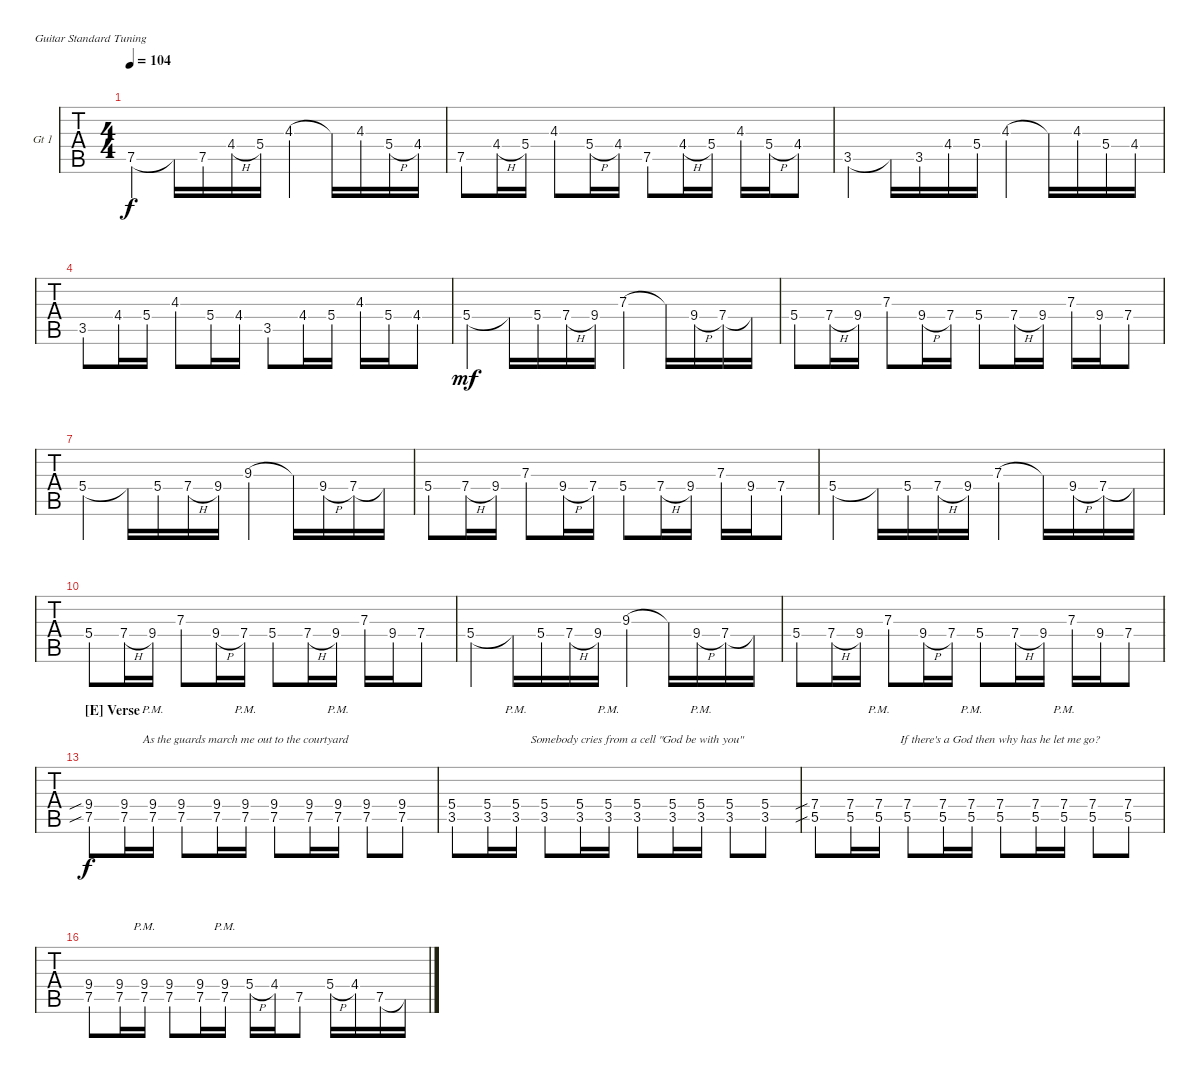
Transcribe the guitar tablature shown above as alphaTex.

\bracketExtendMode nobrackets
\firstSystemTrackNameOrientation horizontal
\otherSystemsTrackNameOrientation horizontal
\defaultBarNumberDisplay FirstOfSystem
\track ("Guitar 1" "Gt 1") {instrument distortionguitar}
\staff {tabs}
\tuning (E4 B3 G3 D3 A2 E2)
\ts (4 4)
\tempo 104
\clef g2
\ks c
7.5.4{lyrics (0 "") lyrics (1 "") lyrics (2 "") lyrics (3 "") lyrics (4 "") dy f} 7.5{t}.16{lyrics (0 "") lyrics (1 "") lyrics (2 "") lyrics (3 "") lyrics (4 "")} 7.5.16{lyrics (0 "") lyrics (1 "") lyrics (2 "") lyrics (3 "") lyrics (4 "")} 4.4{h}.16{lyrics (0 "") lyrics (1 "") lyrics (2 "") lyrics (3 "") lyrics (4 "")} 5.4.16{lyrics (0 "") lyrics (1 "") lyrics (2 "") lyrics (3 "") lyrics (4 "")} 4.3.4{lyrics (0 "") lyrics (1 "") lyrics (2 "") lyrics (3 "") lyrics (4 "")} 4.3{t}.16{lyrics (0 "") lyrics (1 "") lyrics (2 "") lyrics (3 "") lyrics (4 "")} 4.3.16{lyrics (0 "") lyrics (1 "") lyrics (2 "") lyrics (3 "") lyrics (4 "")} 5.4{h}.16{lyrics (0 "") lyrics (1 "") lyrics (2 "") lyrics (3 "") lyrics (4 "")} 4.4.16{lyrics (0 "") lyrics (1 "") lyrics (2 "") lyrics (3 "") lyrics (4 "")} |
7.5.8{lyrics (0 "") lyrics (1 "") lyrics (2 "") lyrics (3 "") lyrics (4 "")} 4.4{h}.16{lyrics (0 "") lyrics (1 "") lyrics (2 "") lyrics (3 "") lyrics (4 "")} 5.4.16{lyrics (0 "") lyrics (1 "") lyrics (2 "") lyrics (3 "") lyrics (4 "")} 4.3.8{lyrics (0 "") lyrics (1 "") lyrics (2 "") lyrics (3 "") lyrics (4 "")} 5.4{h}.16{lyrics (0 "") lyrics (1 "") lyrics (2 "") lyrics (3 "") lyrics (4 "")} 4.4.16{lyrics (0 "") lyrics (1 "") lyrics (2 "") lyrics (3 "") lyrics (4 "")} 7.5.8{lyrics (0 "") lyrics (1 "") lyrics (2 "") lyrics (3 "") lyrics (4 "")} 4.4{h}.16{lyrics (0 "") lyrics (1 "") lyrics (2 "") lyrics (3 "") lyrics (4 "")} 5.4.16{lyrics (0 "") lyrics (1 "") lyrics (2 "") lyrics (3 "") lyrics (4 "")} 4.3.16{lyrics (0 "") lyrics (1 "") lyrics (2 "") lyrics (3 "") lyrics (4 "")} 5.4{h}.16{lyrics (0 "") lyrics (1 "") lyrics (2 "") lyrics (3 "") lyrics (4 "")} 4.4.8{lyrics (0 "") lyrics (1 "") lyrics (2 "") lyrics (3 "") lyrics (4 "")} |
3.5.4{lyrics (0 "") lyrics (1 "") lyrics (2 "") lyrics (3 "") lyrics (4 "")} 3.5{t}.16{lyrics (0 "") lyrics (1 "") lyrics (2 "") lyrics (3 "") lyrics (4 "")} 3.5.16{lyrics (0 "") lyrics (1 "") lyrics (2 "") lyrics (3 "") lyrics (4 "")} 4.4.16{lyrics (0 "") lyrics (1 "") lyrics (2 "") lyrics (3 "") lyrics (4 "")} 5.4.16{lyrics (0 "") lyrics (1 "") lyrics (2 "") lyrics (3 "") lyrics (4 "")} 4.3.4{lyrics (0 "") lyrics (1 "") lyrics (2 "") lyrics (3 "") lyrics (4 "")} 4.3{t}.16{lyrics (0 "") lyrics (1 "") lyrics (2 "") lyrics (3 "") lyrics (4 "")} 4.3.16{lyrics (0 "") lyrics (1 "") lyrics (2 "") lyrics (3 "") lyrics (4 "")} 5.4.16{lyrics (0 "") lyrics (1 "") lyrics (2 "") lyrics (3 "") lyrics (4 "")} 4.4.16{lyrics (0 "") lyrics (1 "") lyrics (2 "") lyrics (3 "") lyrics (4 "")} |
3.5.8{lyrics (0 "") lyrics (1 "") lyrics (2 "") lyrics (3 "") lyrics (4 "")} 4.4.16{lyrics (0 "") lyrics (1 "") lyrics (2 "") lyrics (3 "") lyrics (4 "")} 5.4.16{lyrics (0 "") lyrics (1 "") lyrics (2 "") lyrics (3 "") lyrics (4 "")} 4.3.8{lyrics (0 "") lyrics (1 "") lyrics (2 "") lyrics (3 "") lyrics (4 "")} 5.4.16{lyrics (0 "") lyrics (1 "") lyrics (2 "") lyrics (3 "") lyrics (4 "")} 4.4.16{lyrics (0 "") lyrics (1 "") lyrics (2 "") lyrics (3 "") lyrics (4 "")} 3.5.8{lyrics (0 "") lyrics (1 "") lyrics (2 "") lyrics (3 "") lyrics (4 "")} 4.4.16{lyrics (0 "") lyrics (1 "") lyrics (2 "") lyrics (3 "") lyrics (4 "")} 5.4.16{lyrics (0 "") lyrics (1 "") lyrics (2 "") lyrics (3 "") lyrics (4 "")} 4.3.16{lyrics (0 "") lyrics (1 "") lyrics (2 "") lyrics (3 "") lyrics (4 "")} 5.4.16{lyrics (0 "") lyrics (1 "") lyrics (2 "") lyrics (3 "") lyrics (4 "")} 4.4.8{lyrics (0 "") lyrics (1 "") lyrics (2 "") lyrics (3 "") lyrics (4 "")} |
5.4.4{lyrics (0 "") lyrics (1 "") lyrics (2 "") lyrics (3 "") lyrics (4 "") dy mf} 5.4{t}.16{lyrics (0 "") lyrics (1 "") lyrics (2 "") lyrics (3 "") lyrics (4 "")} 5.4.16{lyrics (0 "") lyrics (1 "") lyrics (2 "") lyrics (3 "") lyrics (4 "")} 7.4{h}.16{lyrics (0 "") lyrics (1 "") lyrics (2 "") lyrics (3 "") lyrics (4 "")} 9.4.16{lyrics (0 "") lyrics (1 "") lyrics (2 "") lyrics (3 "") lyrics (4 "")} 7.3.4{lyrics (0 "") lyrics (1 "") lyrics (2 "") lyrics (3 "") lyrics (4 "")} 7.3{t}.16{lyrics (0 "") lyrics (1 "") lyrics (2 "") lyrics (3 "") lyrics (4 "")} 9.4{h}.16{lyrics (0 "") lyrics (1 "") lyrics (2 "") lyrics (3 "") lyrics (4 "")} 7.4.16{lyrics (0 "") lyrics (1 "") lyrics (2 "") lyrics (3 "") lyrics (4 "")} 7.4{t}.16{lyrics (0 "") lyrics (1 "") lyrics (2 "") lyrics (3 "") lyrics (4 "")} |
5.4.8{lyrics (0 "") lyrics (1 "") lyrics (2 "") lyrics (3 "") lyrics (4 "")} 7.4{h}.16{lyrics (0 "") lyrics (1 "") lyrics (2 "") lyrics (3 "") lyrics (4 "")} 9.4.16{lyrics (0 "") lyrics (1 "") lyrics (2 "") lyrics (3 "") lyrics (4 "")} 7.3.8{lyrics (0 "") lyrics (1 "") lyrics (2 "") lyrics (3 "") lyrics (4 "")} 9.4{h}.16{lyrics (0 "") lyrics (1 "") lyrics (2 "") lyrics (3 "") lyrics (4 "")} 7.4.16{lyrics (0 "") lyrics (1 "") lyrics (2 "") lyrics (3 "") lyrics (4 "")} 5.4.8{lyrics (0 "") lyrics (1 "") lyrics (2 "") lyrics (3 "") lyrics (4 "")} 7.4{h}.16{lyrics (0 "") lyrics (1 "") lyrics (2 "") lyrics (3 "") lyrics (4 "")} 9.4.16{lyrics (0 "") lyrics (1 "") lyrics (2 "") lyrics (3 "") lyrics (4 "")} 7.3.16{lyrics (0 "") lyrics (1 "") lyrics (2 "") lyrics (3 "") lyrics (4 "")} 9.4.16{lyrics (0 "") lyrics (1 "") lyrics (2 "") lyrics (3 "") lyrics (4 "")} 7.4.8{lyrics (0 "") lyrics (1 "") lyrics (2 "") lyrics (3 "") lyrics (4 "")} |
5.4.4{lyrics (0 "") lyrics (1 "") lyrics (2 "") lyrics (3 "") lyrics (4 "")} 5.4{t}.16{lyrics (0 "") lyrics (1 "") lyrics (2 "") lyrics (3 "") lyrics (4 "")} 5.4.16{lyrics (0 "") lyrics (1 "") lyrics (2 "") lyrics (3 "") lyrics (4 "")} 7.4{h}.16{lyrics (0 "") lyrics (1 "") lyrics (2 "") lyrics (3 "") lyrics (4 "")} 9.4.16{lyrics (0 "") lyrics (1 "") lyrics (2 "") lyrics (3 "") lyrics (4 "")} 9.3.4{lyrics (0 "") lyrics (1 "") lyrics (2 "") lyrics (3 "") lyrics (4 "")} 9.3{t}.16{lyrics (0 "") lyrics (1 "") lyrics (2 "") lyrics (3 "") lyrics (4 "")} 9.4{h}.16{lyrics (0 "") lyrics (1 "") lyrics (2 "") lyrics (3 "") lyrics (4 "")} 7.4.16{lyrics (0 "") lyrics (1 "") lyrics (2 "") lyrics (3 "") lyrics (4 "")} 7.4{t}.16{lyrics (0 "") lyrics (1 "") lyrics (2 "") lyrics (3 "") lyrics (4 "")} |
5.4.8{lyrics (0 "") lyrics (1 "") lyrics (2 "") lyrics (3 "") lyrics (4 "")} 7.4{h}.16{lyrics (0 "") lyrics (1 "") lyrics (2 "") lyrics (3 "") lyrics (4 "")} 9.4.16{lyrics (0 "") lyrics (1 "") lyrics (2 "") lyrics (3 "") lyrics (4 "")} 7.3.8{lyrics (0 "") lyrics (1 "") lyrics (2 "") lyrics (3 "") lyrics (4 "")} 9.4{h}.16{lyrics (0 "") lyrics (1 "") lyrics (2 "") lyrics (3 "") lyrics (4 "")} 7.4.16{lyrics (0 "") lyrics (1 "") lyrics (2 "") lyrics (3 "") lyrics (4 "")} 5.4.8{lyrics (0 "") lyrics (1 "") lyrics (2 "") lyrics (3 "") lyrics (4 "")} 7.4{h}.16{lyrics (0 "") lyrics (1 "") lyrics (2 "") lyrics (3 "") lyrics (4 "")} 9.4.16{lyrics (0 "") lyrics (1 "") lyrics (2 "") lyrics (3 "") lyrics (4 "")} 7.3.16{lyrics (0 "") lyrics (1 "") lyrics (2 "") lyrics (3 "") lyrics (4 "")} 9.4.16{lyrics (0 "") lyrics (1 "") lyrics (2 "") lyrics (3 "") lyrics (4 "")} 7.4.8{lyrics (0 "") lyrics (1 "") lyrics (2 "") lyrics (3 "") lyrics (4 "")} |
5.4.4 5.4{t}.16 5.4.16 7.4{h}.16 9.4.16 7.3.4 7.3{t}.16 9.4{h}.16 7.4.16 7.4{t}.16 |
5.4.8 7.4{h}.16 9.4.16 7.3.8 9.4{h}.16 7.4.16 5.4.8 7.4{h}.16 9.4.16 7.3.16 9.4.16 7.4.8 |
5.4.4 5.4{t}.16 5.4.16 7.4{h}.16 9.4.16 9.3.4 9.3{t}.16 9.4{h}.16 7.4.16 7.4{t}.16 |
5.4.8{lyrics (0 "") lyrics (1 "") lyrics (2 "") lyrics (3 "") lyrics (4 "")} 7.4{h}.16{lyrics (0 "") lyrics (1 "") lyrics (2 "") lyrics (3 "") lyrics (4 "")} 9.4.16{lyrics (0 "") lyrics (1 "") lyrics (2 "") lyrics (3 "") lyrics (4 "")} 7.3.8{lyrics (0 "") lyrics (1 "") lyrics (2 "") lyrics (3 "") lyrics (4 "")} 9.4{h}.16{lyrics (0 "") lyrics (1 "") lyrics (2 "") lyrics (3 "") lyrics (4 "")} 7.4.16{lyrics (0 "") lyrics (1 "") lyrics (2 "") lyrics (3 "") lyrics (4 "")} 5.4.8{lyrics (0 "") lyrics (1 "") lyrics (2 "") lyrics (3 "") lyrics (4 "")} 7.4{h}.16{lyrics (0 "") lyrics (1 "") lyrics (2 "") lyrics (3 "") lyrics (4 "")} 9.4.16{lyrics (0 "") lyrics (1 "") lyrics (2 "") lyrics (3 "") lyrics (4 "")} 7.3.16{lyrics (0 "") lyrics (1 "") lyrics (2 "") lyrics (3 "") lyrics (4 "")} 9.4.16{lyrics (0 "") lyrics (1 "") lyrics (2 "") lyrics (3 "") lyrics (4 "")} 7.4.8{lyrics (0 "") lyrics (1 "") lyrics (2 "") lyrics (3 "") lyrics (4 "")} |
\section ("E" "Verse")
(9.4{sib} 7.5{sib}).8{lyrics (0 "") lyrics (1 "") lyrics (2 "") lyrics (3 "") lyrics (4 "") dy f} (9.4 7.5).16{lyrics (0 "") lyrics (1 "") lyrics (2 "") lyrics (3 "") lyrics (4 "")} (9.4{pm} 7.5{pm}).16{lyrics (0 "") lyrics (1 "") lyrics (2 "") lyrics (3 "") lyrics (4 "")} (9.4 7.5).8{lyrics (0 "") lyrics (1 "") lyrics (2 "") lyrics (3 "") lyrics (4 "")} (9.4 7.5).16{lyrics (0 "") lyrics (1 "") lyrics (2 "") lyrics (3 "") lyrics (4 "")} (9.4{pm} 7.5{pm}).16{lyrics (0 "") lyrics (1 "") lyrics (2 "") lyrics (3 "As the guards march me out to the courtyard") lyrics (4 "")} (9.4 7.5).8{lyrics (0 "") lyrics (1 "") lyrics (2 "") lyrics (3 "") lyrics (4 "")} (9.4 7.5).16{lyrics (0 "") lyrics (1 "") lyrics (2 "") lyrics (3 "") lyrics (4 "")} (9.4{pm} 7.5{pm}).16{lyrics (0 "") lyrics (1 "") lyrics (2 "") lyrics (3 "") lyrics (4 "")} (9.4 7.5).8{lyrics (0 "") lyrics (1 "") lyrics (2 "") lyrics (3 "") lyrics (4 "")} (9.4 7.5).8{lyrics (0 "") lyrics (1 "") lyrics (2 "") lyrics (3 "") lyrics (4 "")} |
(5.4 3.5).8{lyrics (0 "") lyrics (1 "") lyrics (2 "") lyrics (3 "") lyrics (4 "")} (5.4 3.5).16{lyrics (0 "") lyrics (1 "") lyrics (2 "") lyrics (3 "") lyrics (4 "")} (5.4{pm} 3.5{pm}).16{lyrics (0 "") lyrics (1 "") lyrics (2 "") lyrics (3 "") lyrics (4 "")} (5.4 3.5).8{lyrics (0 "") lyrics (1 "") lyrics (2 "") lyrics (3 "") lyrics (4 "")} (5.4 3.5).16{lyrics (0 "") lyrics (1 "") lyrics (2 "") lyrics (3 "") lyrics (4 "")} (5.4{pm} 3.5{pm}).16{lyrics (0 "") lyrics (1 "") lyrics (2 "") lyrics (3 "") lyrics (4 "")} (5.4 3.5).8{lyrics (0 "") lyrics (1 "") lyrics (2 "") lyrics (3 "Somebody cries from a cell \"God be with you\"") lyrics (4 "")} (5.4 3.5).16{lyrics (0 "") lyrics (1 "") lyrics (2 "") lyrics (3 "") lyrics (4 "")} (5.4{pm} 3.5{pm}).16{lyrics (0 "") lyrics (1 "") lyrics (2 "") lyrics (3 "") lyrics (4 "")} (5.4 3.5).8{lyrics (0 "") lyrics (1 "") lyrics (2 "") lyrics (3 "") lyrics (4 "")} (5.4 3.5).8{lyrics (0 "") lyrics (1 "") lyrics (2 "") lyrics (3 "") lyrics (4 "")} |
(7.4{sib} 5.5{sib}).8{lyrics (0 "") lyrics (1 "") lyrics (2 "") lyrics (3 "") lyrics (4 "")} (7.4 5.5).16{lyrics (0 "") lyrics (1 "") lyrics (2 "") lyrics (3 "") lyrics (4 "")} (7.4{pm} 5.5{pm}).16{lyrics (0 "") lyrics (1 "") lyrics (2 "") lyrics (3 "") lyrics (4 "")} (7.4 5.5).8{lyrics (0 "") lyrics (1 "") lyrics (2 "") lyrics (3 "") lyrics (4 "")} (7.4 5.5).16{lyrics (0 "") lyrics (1 "") lyrics (2 "") lyrics (3 "") lyrics (4 "")} (7.4{pm} 5.5{pm}).16{lyrics (0 "") lyrics (1 "") lyrics (2 "") lyrics (3 "") lyrics (4 "")} (7.4 5.5).8{lyrics (0 "") lyrics (1 "") lyrics (2 "") lyrics (3 "If there's a God then why has he let me go?") lyrics (4 "")} (7.4 5.5).16{lyrics (0 "") lyrics (1 "") lyrics (2 "") lyrics (3 "") lyrics (4 "")} (7.4{pm} 5.5{pm}).16{lyrics (0 "") lyrics (1 "") lyrics (2 "") lyrics (3 "") lyrics (4 "")} (7.4 5.5).8{lyrics (0 "") lyrics (1 "") lyrics (2 "") lyrics (3 "") lyrics (4 "")} (7.4 5.5).8{lyrics (0 "") lyrics (1 "") lyrics (2 "") lyrics (3 "") lyrics (4 "")} |
(9.4 7.5).8{lyrics (0 "") lyrics (1 "") lyrics (2 "") lyrics (3 "") lyrics (4 "")} (9.4 7.5).16{lyrics (0 "") lyrics (1 "") lyrics (2 "") lyrics (3 "") lyrics (4 "")} (9.4{pm} 7.5{pm}).16{lyrics (0 "") lyrics (1 "") lyrics (2 "") lyrics (3 "") lyrics (4 "")} (9.4 7.5).8{lyrics (0 "") lyrics (1 "") lyrics (2 "") lyrics (3 "") lyrics (4 "")} (9.4 7.5).16{lyrics (0 "") lyrics (1 "") lyrics (2 "") lyrics (3 "") lyrics (4 "")} (9.4{pm} 7.5{pm}).16{lyrics (0 "") lyrics (1 "") lyrics (2 "") lyrics (3 "") lyrics (4 "")} 5.4{h}.16{lyrics (0 "") lyrics (1 "") lyrics (2 "") lyrics (3 "") lyrics (4 "")} 4.4.16{lyrics (0 "") lyrics (1 "") lyrics (2 "") lyrics (3 "") lyrics (4 "")} 7.5.8{lyrics (0 "") lyrics (1 "") lyrics (2 "") lyrics (3 "") lyrics (4 "")} 5.4{h}.16{lyrics (0 "") lyrics (1 "") lyrics (2 "") lyrics (3 "") lyrics (4 "")} 4.4.16{lyrics (0 "") lyrics (1 "") lyrics (2 "") lyrics (3 "") lyrics (4 "")} 7.5.16{lyrics (0 "") lyrics (1 "") lyrics (2 "") lyrics (3 "") lyrics (4 "")} 7.5{t}.16{lyrics (0 "") lyrics (1 "") lyrics (2 "") lyrics (3 "") lyrics (4 "")}
